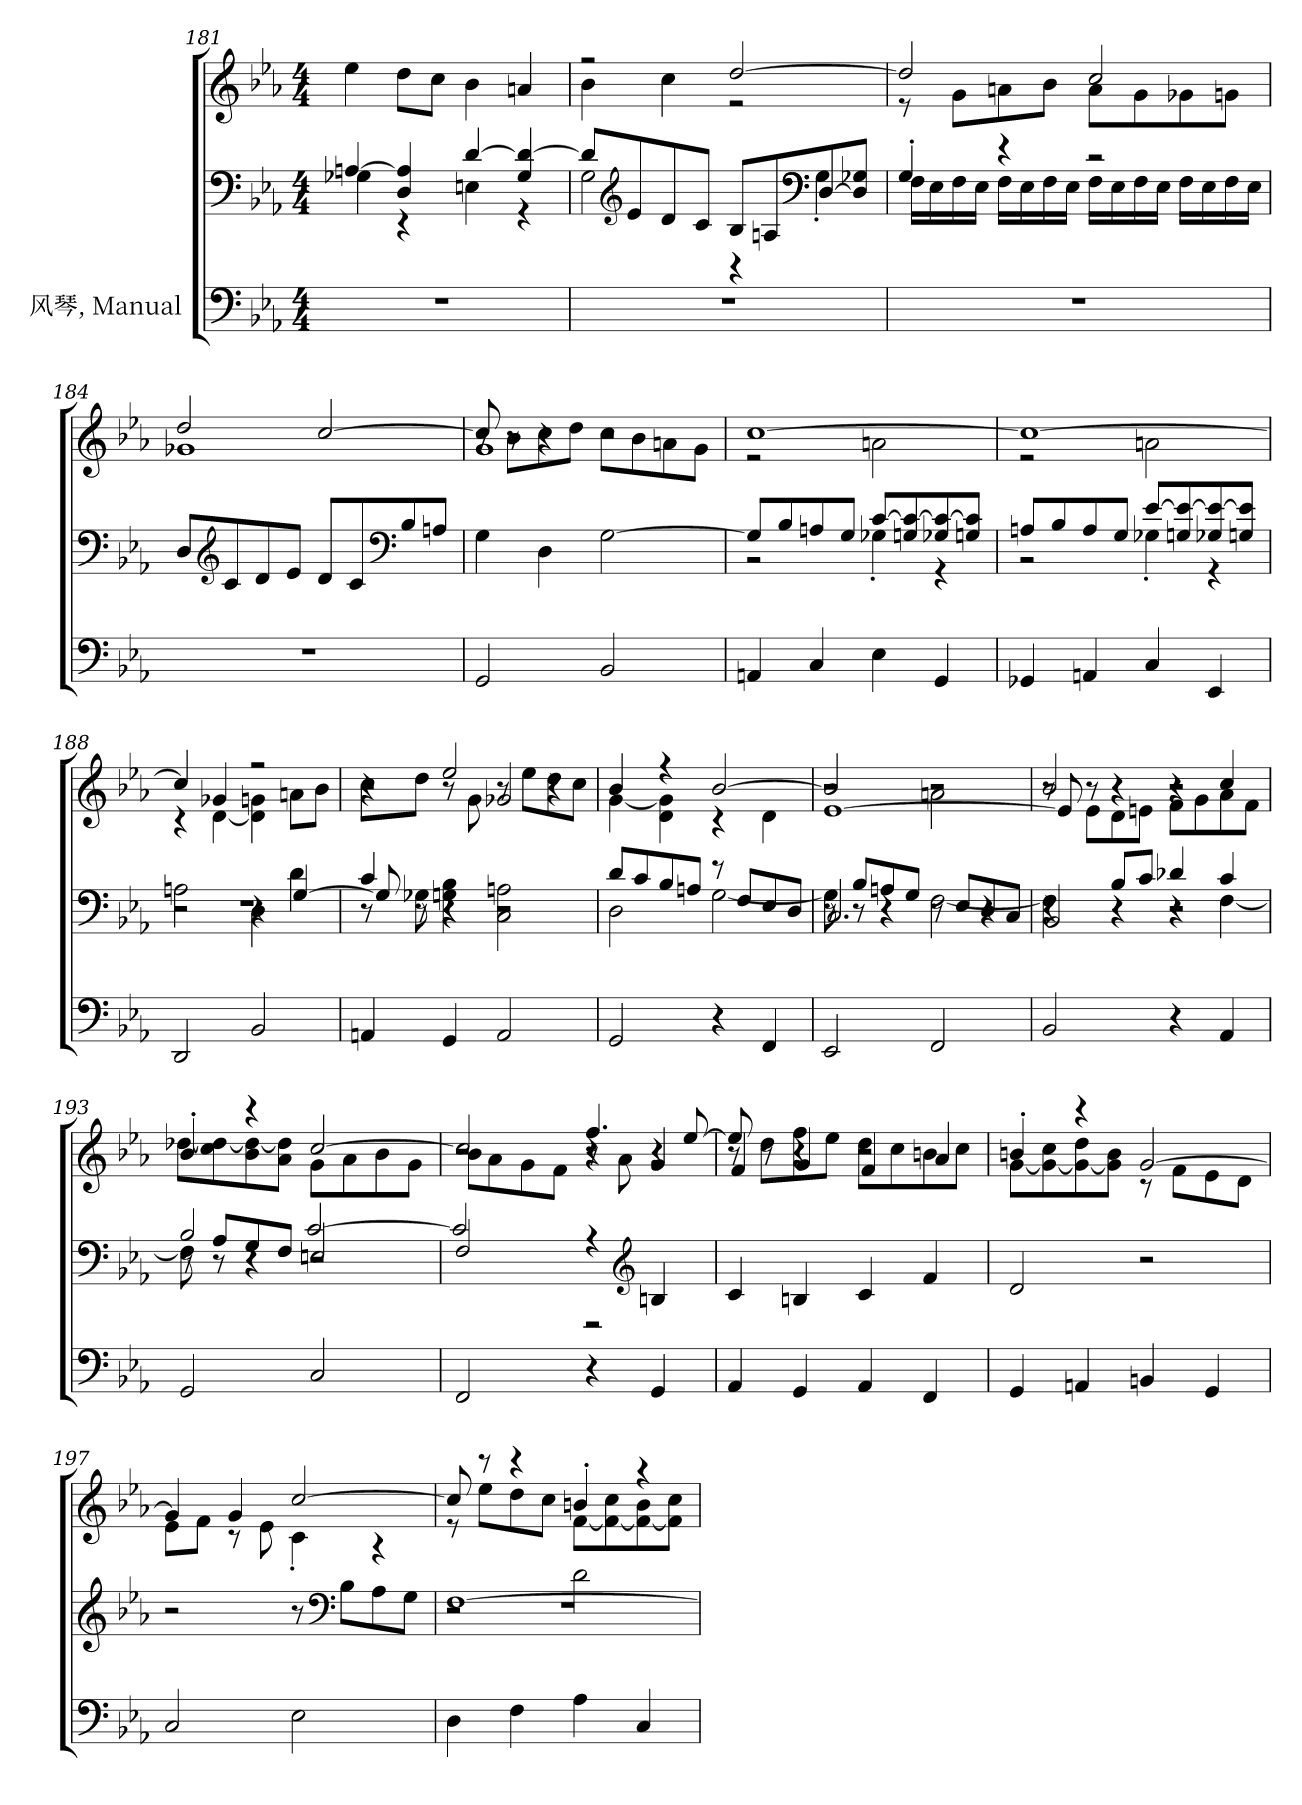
**kern	**kern	**kern
*part1	*part1	*part1
*staff3	*staff2	*staff1
*I"风琴, Manual	*	*
*clefF4	*clefF4	*clefG2
*k[b-e-a-]	*k[b-e-a-]	*k[b-e-a-]
*M4/4	*M4/4	*M4/4
=181	=181	=181
*	*^	*
1r	[4An/	4G-X\	4ee-\
.	4D/ 4A/]	4r	8dd\L
.	.	.	8cc\J
.	[4d/	4En\	4b-\
.	4G-/ 4d/_	4r	4an/
=182	=182	=182	=182
*	*	*	*^
1r	8d/L]	2G\	2r	4b-\
*	*clefG2	*	*	*
.	8e-/	.	.	.
.	8d/	.	.	4cc\
.	8c/J	.	.	.
.	8B-/L	4r	[2dd/	2r
.	8An/	.	.	.
*	*clefF4	*	*	*
.	[8D/	4G'\	.	.
.	8D/] 8G-X/J	.	.	.
!!LO:LB:g=z	!!
=183	=183	=183	=183	=183
1r	4G'/	16F\LL	2dd/]	8r
.	.	16E-\	.	.
.	.	16F\	.	8g\L
.	.	16E-\JJ	.	.
.	4r	16F\LL	.	8an\
.	.	16E-\	.	.
.	.	16F\	.	8b-\J
.	.	16E-\JJ	.	.
.	2r	16F\LL	2cc/	8a\L
.	.	16E-\	.	.
.	.	16F\	.	8g\
.	.	16E-\JJ	.	.
.	.	16F\LL	.	8g-X\
.	.	16E-\	.	.
.	.	16F\	.	8gn\J
.	.	16E-\JJ	.	.
*	*v	*v	*	*
=184	=184	=184	=184
1r	8D/L	2dd/	1g-X
*	*clefG2	*	*
.	8c/	.	.
.	8d/	.	.
.	8e-/J	.	.
.	8d/L	[2cc/	.
.	8c/	.	.
*	*clefF4	*	*
.	8B-/	.	.
.	8An/J	.	.
=185	=185	=185	=185
*	*	*	*^
2GG/	4G\	8cc/]	8r	1g
.	.	8r	8b-\L	.
.	4D\	4r	8cc\	.
.	.	.	8dd\J	.
2BB-/	[2G\	2r	8cc\L	.
.	.	.	8b-\	.
.	.	.	8an\	.
.	.	.	8g\J	.
*	*	*	*v	*v
!!LO:LB:g=z
=186	=186	=186	=186
*	*^	*	*
4AAn/	8G/L]	2r	[1cc	2r
.	8B-/	.	.	.
4C/	8An/	.	.	.
.	8G/J	.	.	.
4E-\	[8c/L	4G-X'\	.	2an\
.	8Gn/ 8c/_	.	.	.
4GG/	8G-X/ 8c/_	4r	.	.
.	8Gn/ 8c/]J	.	.	.
=187	=187	=187	=187	=187
4GG-X/	8An/L	2r	1cc_	2r
.	8B-/	.	.	.
4AAn/	8A/	.	.	.
.	8G/J	.	.	.
4C/	[8e-/L	4G-X'\	.	2an\
.	8Gn/ 8e-/_	.	.	.
4EE-/	8G-X/ 8e-/_	4r	.	.
.	8Gn/ 8e-/]J	.	.	.
=188	=188	=188	=188	=188
*	*	*^	*	*
2DD/	1r	2An\	2r	4cc/]	4r
.	.	.	.	4g-X/	[4d\
2BB-/	.	4D\	4r	2r	4d\] 4gn\
.	.	4d\	[4G/	.	8an\L
.	.	.	.	.	8b-\J
=189	=189	=189	=189	=189	=189
*	*	*	*	*	*^
4AAn/	4c/	8r	8G/]	4r	8cc\L	2r
.	.	8G-X\	8r	.	8dd\J	.
4GG/	4r	4Gn\ 4B-\	4r	2ee-/	8r	.
.	.	.	.	.	8g\	.
2AA/	2r	2C\ 2An\	2r	.	8r	2g-X/
.	.	.	.	.	8ee-\L	.
.	.	.	.	4r	8dd\	.
.	.	.	.	.	8cc\J	.
*	*	*v	*v	*	*	*
*	*	*	*	*v	*v
!!LO:PB:g=z
=190	=190	=190	=190	=190
2GG/	8d/L	2D\	4b-/	[4g\
.	8c/	.	.	.
.	8B-/	.	4r	4d\ 4g\]
.	8An/J	.	.	.
4r	8r	[2G\	[2b-/	4r
.	8F/L	.	.	.
4FF/	8E-/	.	.	4d\
.	8D/J	.	.	.
=191	=191	=191	=191	=191
*	*	*^	*	*^
2EE-/	8r	8G\]	2.C/	2b-/]	2r	[1e-
.	8B-/L	8r	.	.	.	.
.	8An/	4r	.	.	.	.
.	8G/J	.	.	.	.	.
2FF/	8r	[2F\	.	2r	2an\	.
.	8E-/L	.	.	.	.	.
.	8D/	.	4r	.	.	.
.	8C/J	.	.	.	.	.
=192	=192	=192	=192	=192	=192	=192
2BB-/	4r	4F\]	2BB-/	2b-/	8r	8e-/]
.	.	.	.	.	8e-\L	8r
.	8B-/L	4r	.	.	8d\	4r
.	8c/J	.	.	.	8en\J	.
4r	4d-X/	4r	2r	4r	8f\L	2r
.	.	.	.	.	8g\	.
4AA-/	4c/	[4F\	.	4cc/	8a-\	.
.	.	.	.	.	8f\J	.
*	*	*	*	*	*v	*v
=193	=193	=193	=193	=193	=193
2GG/	8r	8F\]	2B-/	4b-'/	[8dd-X\L
.	8A-/L	8r	.	.	8cc\ 8dd-\_
.	8G/	4r	.	4r	8b-\ 8dd-\_
.	8F/J	.	.	.	8a-\ 8dd-\]J
2C/	2En/	2r	[2c/	[2cc/	8g\L
.	.	.	.	.	8a-\
.	.	.	.	.	8b-\
.	.	.	.	.	8g\J
*	*	*v	*v	*	*
!!LO:LB:g=z
=194	=194	=194	=194	=194
*	*	*	*	*^
2FF/	2F/	2c/]	2cc/]	8b-\L	2r
.	.	.	.	8a-\	.
.	.	.	.	8g\	.
.	.	.	.	8f\J	.
4r	4r	2r	4.ff/	8r	4r
.	.	.	.	8a-\	.
*	*clefG2	*	*	*	*
4GG/	4Bn/	.	.	4r	4g/
.	.	.	[8ee-/	.	.
*	*v	*v	*	*	*
=195	=195	=195	=195	=195
4AA-/	4c/	8ee-/]	8r	4f/
.	.	8r	8dd\L	.
4GG/	4Bn/	4r	8ff\	4g/
.	.	.	8ee-\J	.
4AA-/	4c/	2r	8dd\L	4f/
.	.	.	8cc\	.
4FF/	4f/	.	8bn\	4a-/
.	.	.	8cc\J	.
*	*	*	*v	*v
=196	=196	=196	=196
4GG/	2d/	4bn'/	[8g\L
.	.	.	8g\_ 8cc\
4AAn/	.	4r	8g\_ 8dd\
.	.	.	8g\] 8b\J
4BBn/	2r	[2g/	8r
.	.	.	8f\L
4GG/	.	.	8e-\
.	.	.	8d\J
=197	=197	=197	=197
2C/	2r	4g/]	8e-\L
.	.	.	8f\J
.	.	4g/	8r
.	.	.	8e-\
2E-\	8r	[2cc/	4c'\
*	*clefF4	*	*
.	8B-\L	.	.
.	8A-\	.	4r
.	8G\J	.	.
!!LO:LB:g=z	!!
=198	=198	=198	=198
*	*^	*	*
*	*	*^	*	*
4D\	1r	2r	[1F	8cc/]	8r
.	.	.	.	8r	8ee-\L
4F\	.	.	.	4r	8dd\
.	.	.	.	.	8cc\J
4A-\	.	2d\	.	4bn'/	[8f\L
.	.	.	.	.	8f\_ 8cc\
4C/	.	.	.	4r	8f\_ 8b\
.	.	.	.	.	8f\] 8cc\J
*	*v	*v	*v	*	*
*	*	*v	*v
=	=	=
*-	*-	*-
